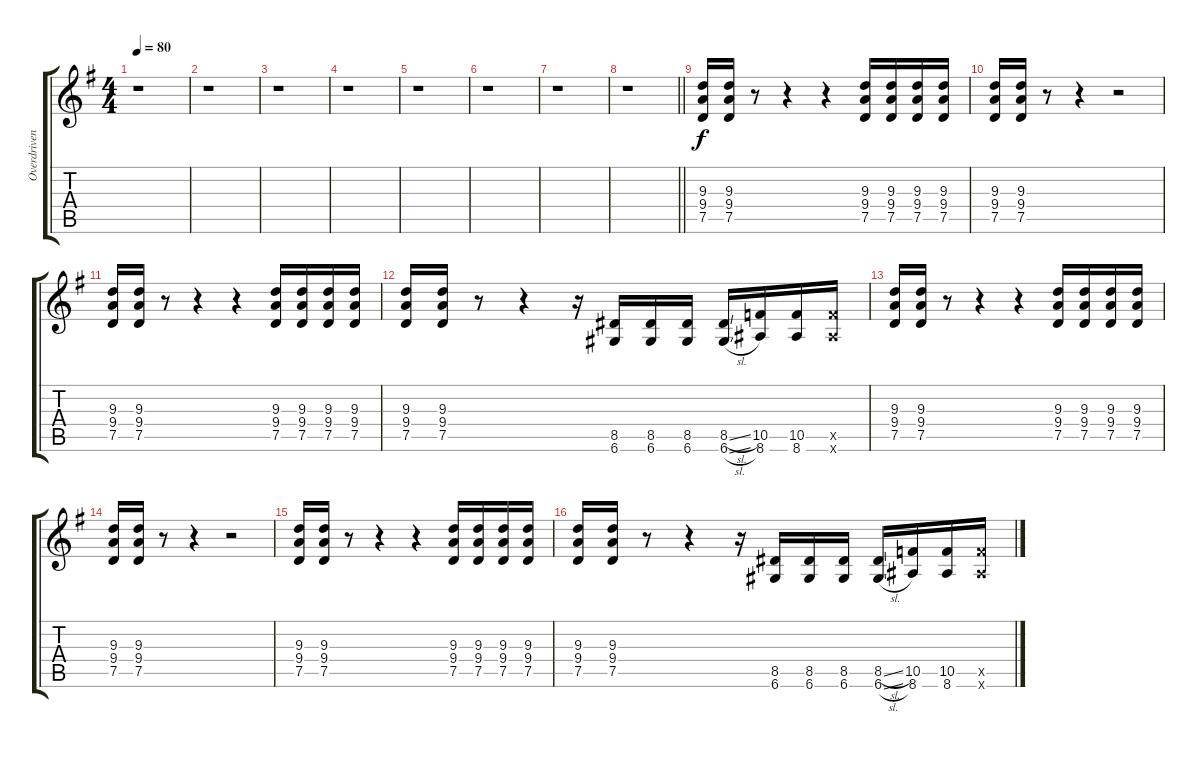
\track ("Overdriven 2" "Overdriven") {instrument overdrivenguitar}
\staff {score tabs}
\tuning (D4 A3 F3 C3 G2 D2) {hide}
\ts (4 4)
\tempo 80
\clef g2
\ks g
r.1{dy f instrument overdrivenguitar} |
r.1 |
r.1 |
r.1 |
r.1 |
r.1 |
r.1 |
\barLineRight lightlight
r.1 |
(9.3 9.4 7.5).16 (9.3 9.4 7.5).16 r.8 r.4 r.4 (9.3 9.4 7.5).16 (9.3 9.4 7.5).16 (9.3 9.4 7.5).16 (9.3 9.4 7.5).16 |
(9.3 9.4 7.5).16 (9.3 9.4 7.5).16 r.8 r.4 r.2 |
(9.3 9.4 7.5).16 (9.3 9.4 7.5).16 r.8 r.4 r.4 (9.3 9.4 7.5).16 (9.3 9.4 7.5).16 (9.3 9.4 7.5).16 (9.3 9.4 7.5).16 |
(9.3 9.4 7.5).16 (9.3 9.4 7.5).16 r.8 r.4 r.16 (8.5 6.6).16 (8.5 6.6).16 (8.5 6.6).16 (8.5{sl} 6.6{sl}).16 (10.5 8.6).16 (10.5 8.6).16 (10.5{x} 8.6{x}).16 |
(9.3 9.4 7.5).16 (9.3 9.4 7.5).16 r.8 r.4 r.4 (9.3 9.4 7.5).16 (9.3 9.4 7.5).16 (9.3 9.4 7.5).16 (9.3 9.4 7.5).16 |
(9.3 9.4 7.5).16 (9.3 9.4 7.5).16 r.8 r.4 r.2 |
(9.3 9.4 7.5).16 (9.3 9.4 7.5).16 r.8 r.4 r.4 (9.3 9.4 7.5).16 (9.3 9.4 7.5).16 (9.3 9.4 7.5).16 (9.3 9.4 7.5).16 |
(9.3 9.4 7.5).16 (9.3 9.4 7.5).16 r.8 r.4 r.16 (8.5 6.6).16 (8.5 6.6).16 (8.5 6.6).16 (8.5{sl} 6.6{sl}).16 (10.5 8.6).16 (10.5 8.6).16 (10.5{x} 8.6{x}).16
